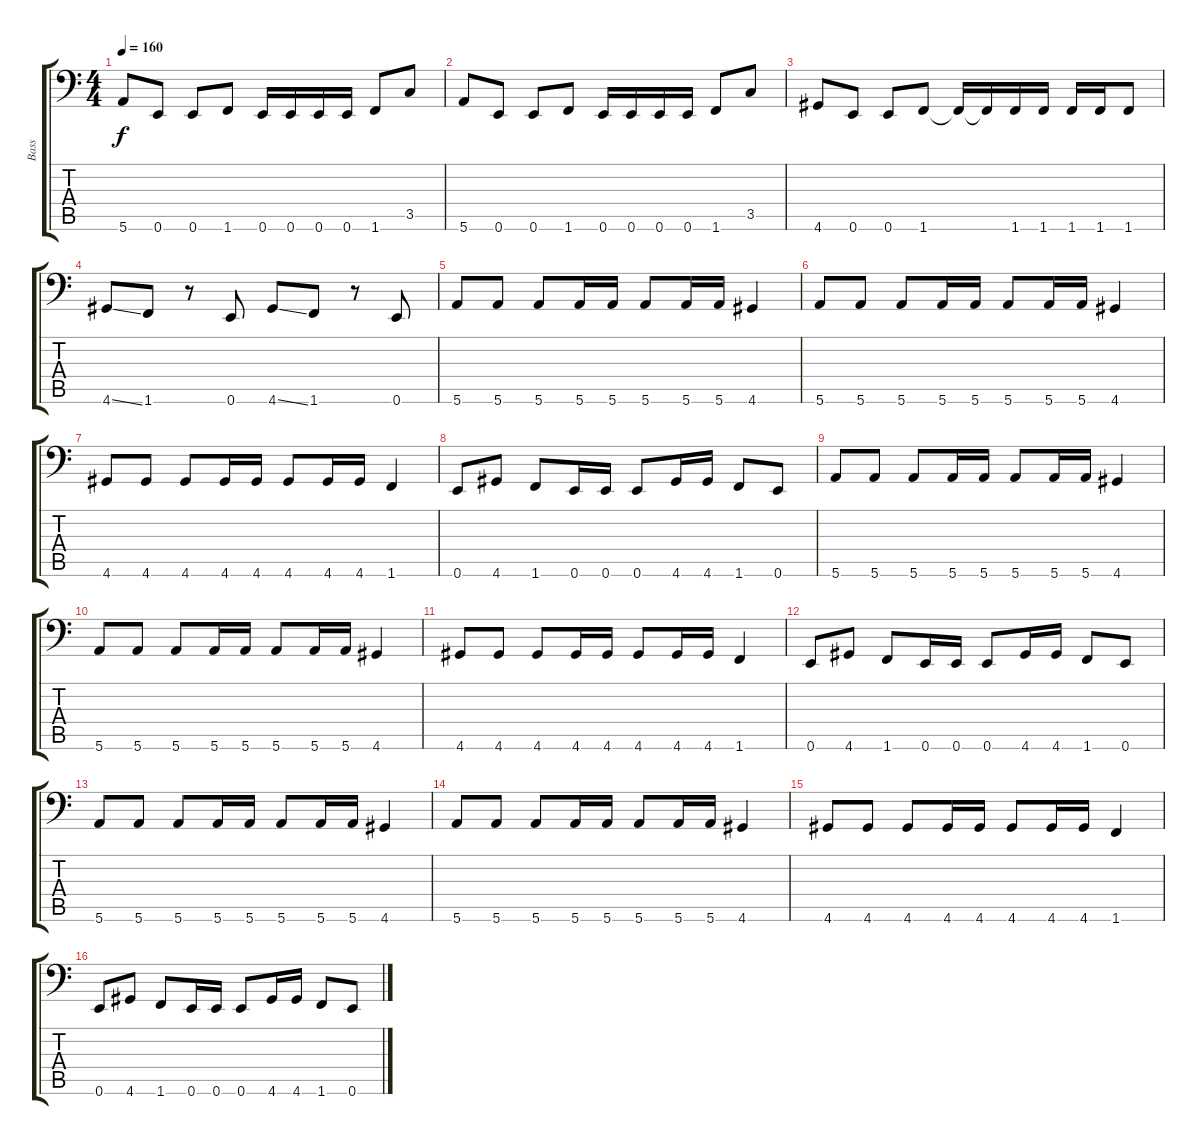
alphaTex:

\track ("Bass" "Bass") {instrument electricbasspick}
\staff {score tabs}
\tuning (E4 B3 G2 D2 A1 E1) {hide}
\ts (4 4)
\tempo 160
\clef f4
\ks c
5.6.8{dy f} 0.6.8 0.6.8 1.6.8 0.6.16 0.6.16 0.6.16 0.6.16 1.6.8 3.5.8 |
5.6.8 0.6.8 0.6.8 1.6.8 0.6.16 0.6.16 0.6.16 0.6.16 1.6.8 3.5.8 |
4.6.8 0.6.8 0.6.8 1.6.8 1.6{t}.16 1.6{t}.16 1.6.16 1.6.16 1.6.16 1.6.16 1.6.8 |
4.6{ss}.8 1.6.8 r.8 0.6.8 4.6{ss}.8 1.6.8 r.8 0.6.8 |
5.6.8 5.6.8 5.6.8 5.6.16 5.6.16 5.6.8 5.6.16 5.6.16 4.6.4 |
5.6.8 5.6.8 5.6.8 5.6.16 5.6.16 5.6.8 5.6.16 5.6.16 4.6.4 |
4.6.8 4.6.8 4.6.8 4.6.16 4.6.16 4.6.8 4.6.16 4.6.16 1.6.4 |
0.6.8 4.6.8 1.6.8 0.6.16 0.6.16 0.6.8 4.6.16 4.6.16 1.6.8 0.6.8 |
5.6.8 5.6.8 5.6.8 5.6.16 5.6.16 5.6.8 5.6.16 5.6.16 4.6.4 |
5.6.8 5.6.8 5.6.8 5.6.16 5.6.16 5.6.8 5.6.16 5.6.16 4.6.4 |
4.6.8 4.6.8 4.6.8 4.6.16 4.6.16 4.6.8 4.6.16 4.6.16 1.6.4 |
0.6.8 4.6.8 1.6.8 0.6.16 0.6.16 0.6.8 4.6.16 4.6.16 1.6.8 0.6.8 |
5.6.8 5.6.8 5.6.8 5.6.16 5.6.16 5.6.8 5.6.16 5.6.16 4.6.4 |
5.6.8 5.6.8 5.6.8 5.6.16 5.6.16 5.6.8 5.6.16 5.6.16 4.6.4 |
4.6.8 4.6.8 4.6.8 4.6.16 4.6.16 4.6.8 4.6.16 4.6.16 1.6.4 |
0.6.8 4.6.8 1.6.8 0.6.16 0.6.16 0.6.8 4.6.16 4.6.16 1.6.8 0.6.8
